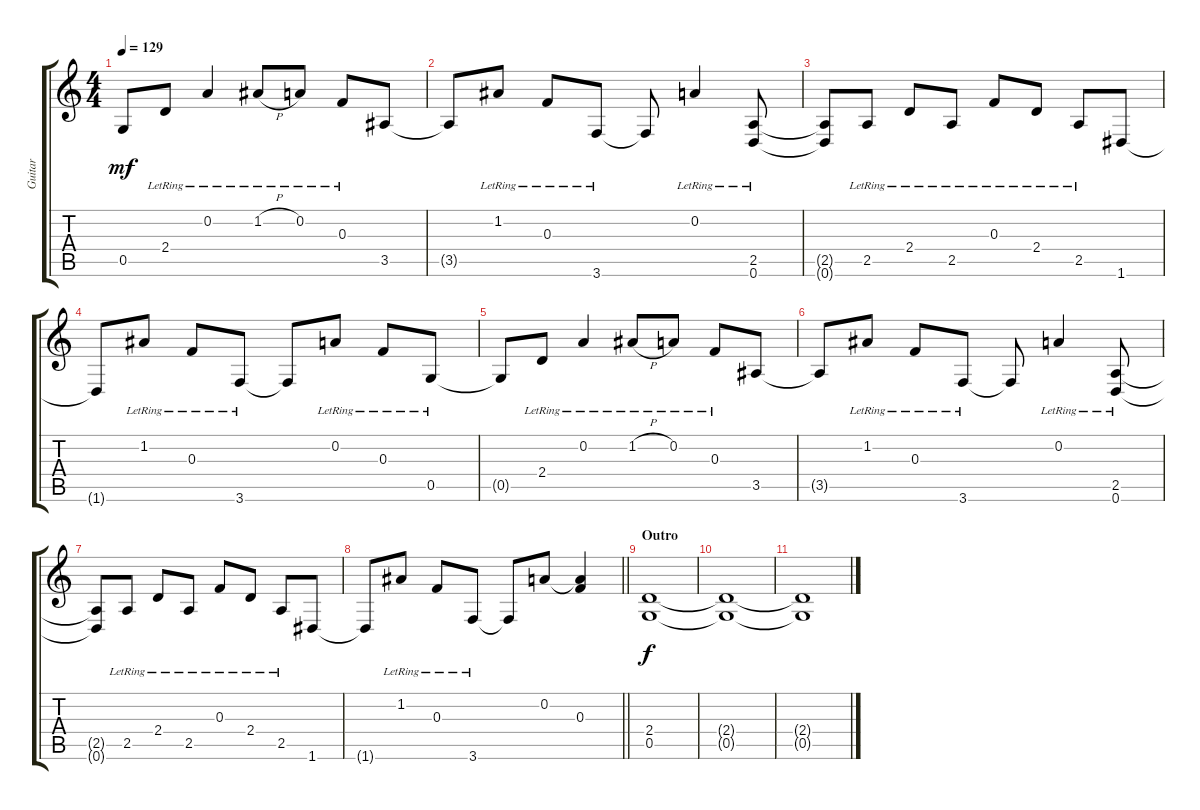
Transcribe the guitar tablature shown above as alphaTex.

\track ("Guitar" "Guitar") {instrument distortionguitar}
\staff {score tabs}
\tuning (D4 A3 F3 C3 G2 D2) {hide}
\ts (4 4)
\tempo 129
\clef g2
\ks c
0.5{t}.8{dy mf} 2.4{lr}.8 0.2{lr}.4 1.2{h lr}.8 0.2{lr}.8 0.3{lr}.8 3.5.8 |
3.5{t}.8 1.2{lr}.8 0.3{lr}.8 3.6{lr}.8 3.6{t}.8 0.2{lr}.4 (2.5{lr} 0.6{lr}).8 |
(2.5{t} 0.6{t}).8 2.5{lr}.8 2.4{lr}.8 2.5{lr}.8 0.3{lr}.8 2.4{lr}.8 2.5{lr}.8 1.6.8 |
1.6{t}.8 1.2{lr}.8 0.3{lr}.8 3.6{lr}.8 3.6{t}.8 0.2{lr}.8 0.3{lr}.8 0.5{lr}.8 |
0.5{t}.8 2.4{lr}.8 0.2{lr}.4 1.2{h lr}.8 0.2{lr}.8 0.3{lr}.8 3.5.8 |
3.5{t}.8 1.2{lr}.8 0.3{lr}.8 3.6{lr}.8 3.6{t}.8 0.2{lr}.4 (2.5{lr} 0.6{lr}).8 |
(2.5{t} 0.6{t}).8 2.5{lr}.8 2.4{lr}.8 2.5{lr}.8 0.3{lr}.8 2.4{lr}.8 2.5{lr}.8 1.6.8 |
\barLineRight lightlight
1.6{t}.8 1.2{lr}.8 0.3{lr}.8 3.6{lr}.8 3.6{t}.8 0.2.8 (0.2{t} 0.3).4 |
\section ("" "Outro")
(2.4 0.5).1{dy f} |
(2.4{t} 0.5{t}).1 |
(2.4{t} 0.5{t}).1
